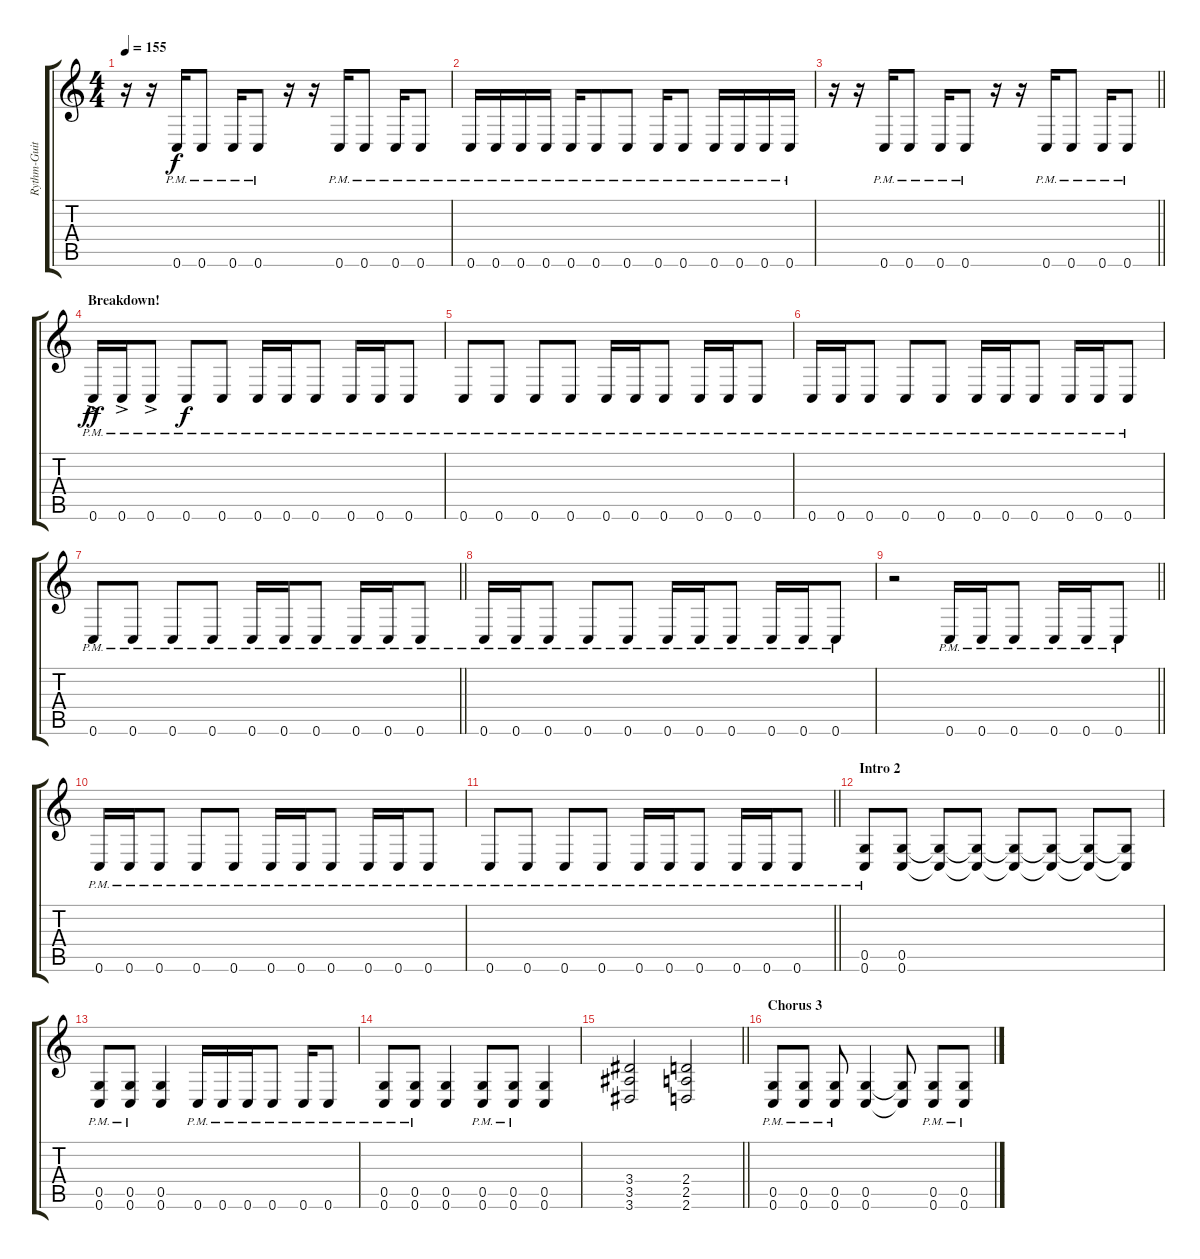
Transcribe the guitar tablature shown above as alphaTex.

\track ("Rythm-Guitar 2" "Rythm-Guit") {instrument distortionguitar}
\staff {score tabs}
\tuning (D4 A3 F3 C3 G2 C2) {hide}
\ts (4 4)
\tempo 155
\clef g2
\ks c
r.16{dy f} r.16 0.6{pm}.16 0.6{pm}.8 0.6{pm}.16 0.6{pm}.8 r.16 r.16 0.6{pm}.16 0.6{pm}.8 0.6{pm}.16 0.6{pm}.8 |
0.6{pm}.16 0.6{pm}.16 0.6{pm}.16 0.6{pm}.16 0.6{pm}.16 0.6{pm}.8 0.6{pm}.8 0.6{pm}.16 0.6{pm}.8 0.6{pm}.16 0.6{pm}.16 0.6{pm}.16 0.6{pm}.16 |
\barLineRight lightlight
r.16 r.16 0.6{pm}.16 0.6{pm}.8 0.6{pm}.16 0.6{pm}.8 r.16 r.16 0.6{pm}.16 0.6{pm}.8 0.6{pm}.16 0.6{pm}.8 |
\section ("" "Breakdown!")
0.6{ac pm}.16{dy ff volume 16 instrument distortionguitar} 0.6{ac pm}.16 0.6{ac pm}.8 0.6{pm}.8{dy f} 0.6{pm}.8 0.6{pm}.16 0.6{pm}.16 0.6{pm}.8 0.6{pm}.16 0.6{pm}.16 0.6{pm}.8 |
0.6{pm}.8 0.6{pm}.8 0.6{pm}.8 0.6{pm}.8 0.6{pm}.16 0.6{pm}.16 0.6{pm}.8 0.6{pm}.16 0.6{pm}.16 0.6{pm}.8 |
0.6{pm}.16 0.6{pm}.16 0.6{pm}.8 0.6{pm}.8 0.6{pm}.8 0.6{pm}.16 0.6{pm}.16 0.6{pm}.8 0.6{pm}.16 0.6{pm}.16 0.6{pm}.8 |
\barLineRight lightlight
0.6{pm}.8 0.6{pm}.8 0.6{pm}.8 0.6{pm}.8 0.6{pm}.16 0.6{pm}.16 0.6{pm}.8 0.6{pm}.16 0.6{pm}.16 0.6{pm}.8 |
0.6{pm}.16 0.6{pm}.16 0.6{pm}.8 0.6{pm}.8 0.6{pm}.8 0.6{pm}.16 0.6{pm}.16 0.6{pm}.8 0.6{pm}.16 0.6{pm}.16 0.6{pm}.8 |
\barLineRight lightlight
r.2 0.6{pm}.16 0.6{pm}.16 0.6{pm}.8 0.6{pm}.16 0.6{pm}.16 0.6{pm}.8 |
0.6{pm}.16 0.6{pm}.16 0.6{pm}.8 0.6{pm}.8 0.6{pm}.8 0.6{pm}.16 0.6{pm}.16 0.6{pm}.8 0.6{pm}.16 0.6{pm}.16 0.6{pm}.8 |
\barLineRight lightlight
0.6{pm}.8 0.6{pm}.8 0.6{pm}.8 0.6{pm}.8 0.6{pm}.16 0.6{pm}.16 0.6{pm}.8 0.6{pm}.16 0.6{pm}.16 0.6{pm}.8 |
\section ("" "Intro 2")
(0.5{pm} 0.6{pm}).8 (0.5 0.6).8 (0.5{t} 0.6{t}).8 (0.5{t} 0.6{t}).8 (0.5{t} 0.6{t}).8 (0.5{t} 0.6{t}).8 (0.5{t} 0.6{t}).8 (0.5{t} 0.6{t}).8 |
(0.5{pm} 0.6{pm}).8 (0.5{pm} 0.6{pm}).8 (0.5 0.6).4 0.6{pm}.16 0.6{pm}.16 0.6{pm}.16 0.6{pm}.8 0.6{pm}.16 0.6{pm}.8 |
(0.5{pm} 0.6{pm}).8 (0.5{pm} 0.6{pm}).8 (0.5 0.6).4 (0.5{pm} 0.6{pm}).8 (0.5{pm} 0.6{pm}).8 (0.5 0.6).4 |
\barLineRight lightlight
(3.4 3.5 3.6).2 (2.4 2.5 2.6).2 |
\section ("" "Chorus 3")
(0.5{pm} 0.6{pm}).8 (0.5{pm} 0.6{pm}).8 (0.5{pm} 0.6{pm}).8 (0.5 0.6).4 (0.5{t} 0.6{t}).8 (0.5{pm} 0.6{pm}).8 (0.5{pm} 0.6{pm}).8
